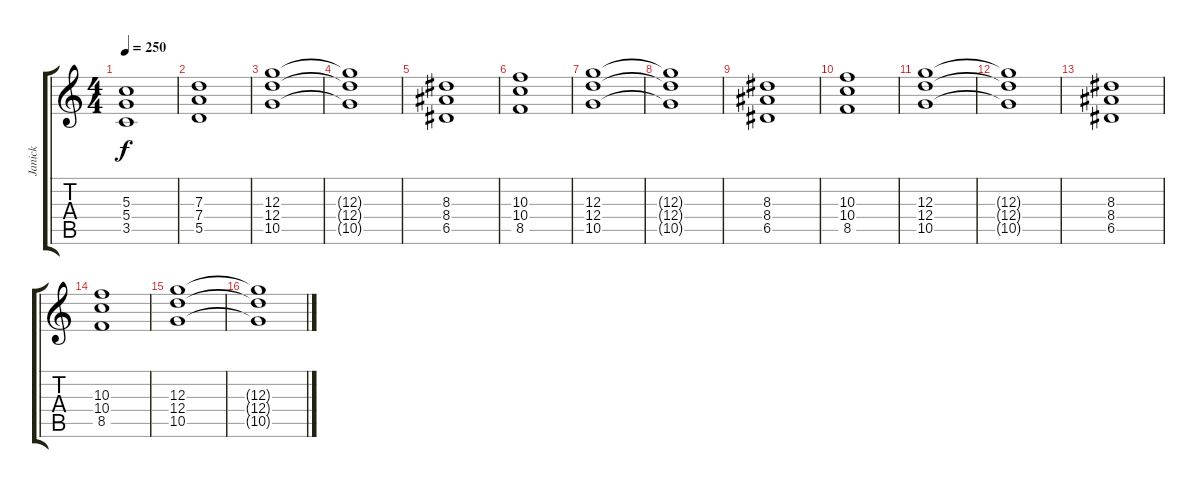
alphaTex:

\track ("Janick" "Janick") {instrument distortionguitar}
\staff {score tabs}
\tuning (E4 B3 G3 D3 A2 E2) {hide}
\ts (4 4)
\tempo 250
\clef g2
\ks c
(5.3 5.4 3.5).1{dy f} |
(7.3 7.4 5.5).1 |
(12.3 12.4 10.5).1 |
(12.3{t} 12.4{t} 10.5{t}).1 |
(8.3 8.4 6.5).1 |
(10.3 10.4 8.5).1 |
(12.3 12.4 10.5).1{volume 12} |
(12.3{t} 12.4{t} 10.5{t}).1 |
(8.3 8.4 6.5).1 |
(10.3 10.4 8.5).1 |
(12.3 12.4 10.5).1 |
(12.3{t} 12.4{t} 10.5{t}).1 |
(8.3 8.4 6.5).1 |
(10.3 10.4 8.5).1 |
(12.3 12.4 10.5).1 |
(12.3{t} 12.4{t} 10.5{t}).1
